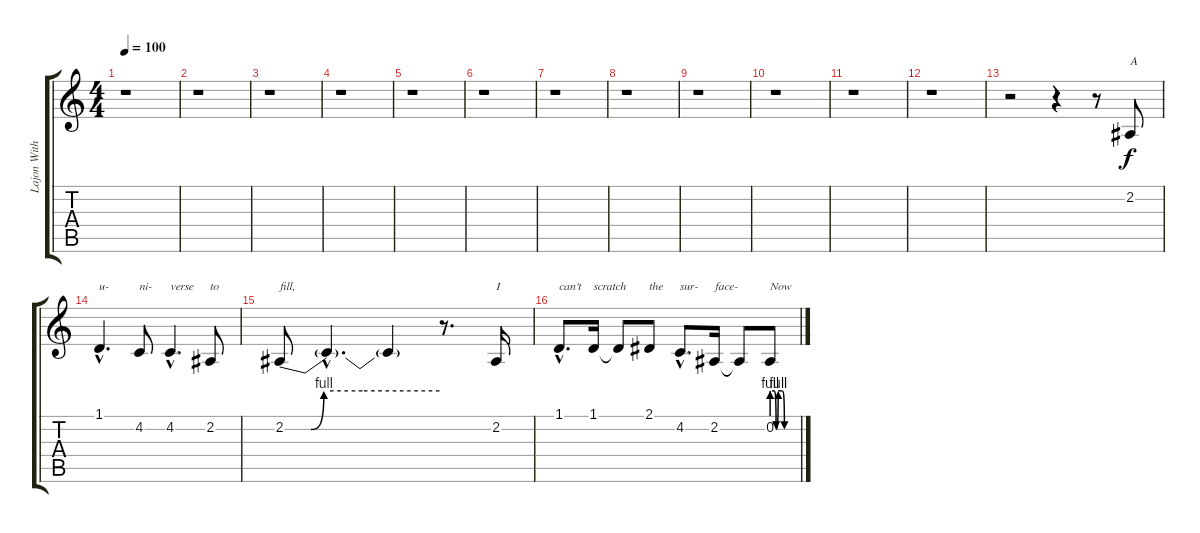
\track ("Lajon Witherspoon - Vocals" "Lajon With") {instrument lead2sawtooth}
\staff {score tabs}
\tuning (Db4 Ab3 E3 B2 Gb2 Db2) {hide}
\ts (4 4)
\tempo 100
\clef g2
\ks c
r.1{dy f instrument lead2sawtooth} |
r.1 |
r.1 |
r.1 |
r.1 |
r.1 |
r.1 |
r.1 |
r.1 |
r.1 |
r.1 |
r.1 |
r.2 r.4 r.8 2.2.8{txt "A"} |
1.1{hac}.4{d txt "u-"} 4.2.8{txt "ni-"} 4.2{hac}.4{d txt "verse"} 2.2.8{txt "to"} |
2.2{be (custom 0 0 10 0 15 4 30 4 60 4)}.8{txt "fill,"} 2.2{hac t}.4{d} 2.2{t}.4 r.8{d} 2.2.16{txt "I"} |
1.1{hac}.8{d txt "can't"} 1.1.16{txt "scratch"} 1.1{t}.8 2.1.8{txt "the"} 4.2{hac}.8{d txt "sur-"} 2.2.16{txt "face-"} 2.2{t}.8 0.2{be (custom 0 4 5 4 10 0 15 4 25 4 30 0 40 0 60 0)}.8{txt "Now"}
